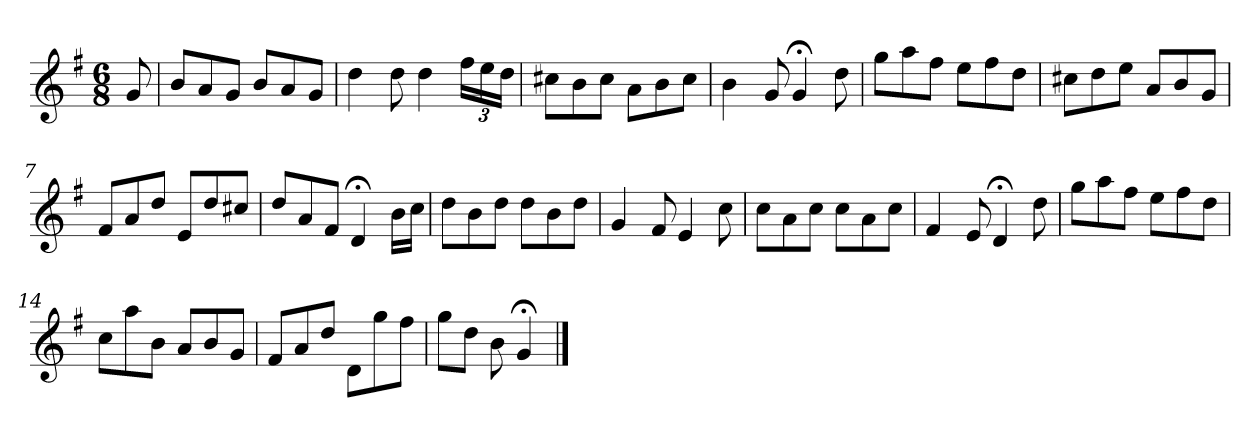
**kern
*part1
*staff1
*k[f#]
*G:
*M6/8
*MM120
=
8g
=1
8bL
8a
8gJ
8bL
8a
8gJ
=2
4dd
8dd
4dd
24ff#LL
24ee
24ddJJ
=3
8cc#XL
8b
8cc#J
8aL
8b
8cc#J
=4
4b
8g
4g;<
8dd
=5
8ggL
8aa
8ff#J
8eeL
8ff#
8ddJ
=6
8cc#XL
8dd
8eeJ
8aL
8b
8gJ
=7
8f#L
8a
8ddJ
8eL
8dd
8cc#XJ
=8
8ddL
8a
8f#J
4d;<
16bLL
16ccJJ
=9
8ddL
8b
8ddJ
8ddL
8b
8ddJ
=10
4g
8f#
4e
8cc
=11
8ccL
8a
8ccJ
8ccL
8a
8ccJ
=12
4f#
8e
4d;<
8dd
=13
8ggL
8aa
8ff#J
8eeL
8ff#
8ddJ
=14
8ccL
8aa
8bJ
8aL
8b
8gJ
=15
8f#L
8a
8ddJ
8dL
8gg
8ff#J
=16
8ggL
8ddJ
8b
4g;<
==
*-
